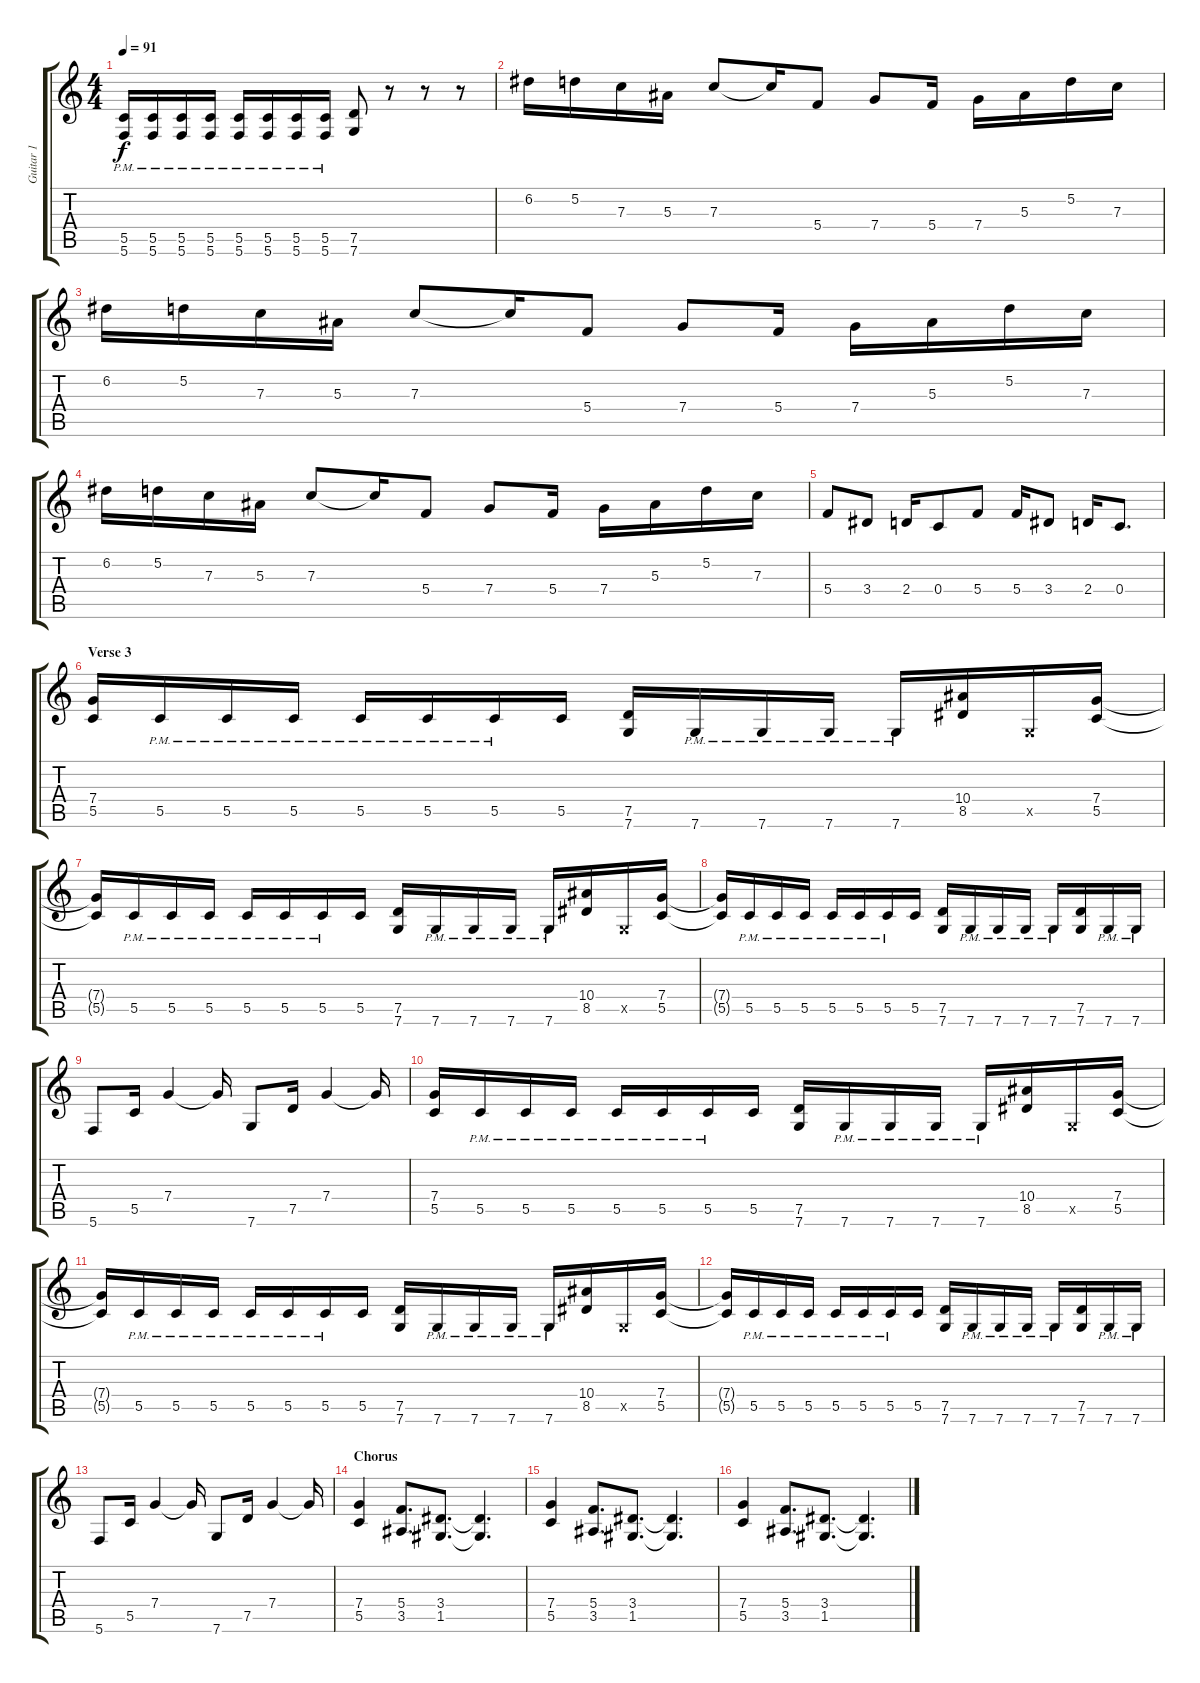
\track ("Guitar 1" "Guitar 1") {instrument distortionguitar}
\staff {score tabs}
\tuning (D4 A3 F3 C3 G2 C2) {hide}
\ts (4 4)
\tempo 91
\clef g2
\ks c
(5.5{pm} 5.6{pm}).16{dy f} (5.5{pm} 5.6{pm}).16 (5.5{pm} 5.6{pm}).16 (5.5{pm} 5.6{pm}).16 (5.5{pm} 5.6{pm}).16 (5.5{pm} 5.6{pm}).16 (5.5{pm} 5.6{pm}).16 (5.5{pm} 5.6{pm}).16 (7.5 7.6).8 r.8 r.8 r.8 |
6.2.16 5.2.16 7.3.16 5.3.16 7.3.8 7.3{t}.16 5.4.8 7.4.8 5.4.16 7.4.16 5.3.16 5.2.16 7.3.16 |
6.2.16 5.2.16 7.3.16 5.3.16 7.3.8 7.3{t}.16 5.4.8 7.4.8 5.4.16 7.4.16 5.3.16 5.2.16 7.3.16 |
6.2.16 5.2.16 7.3.16 5.3.16 7.3.8 7.3{t}.16 5.4.8 7.4.8 5.4.16 7.4.16 5.3.16 5.2.16 7.3.16 |
5.4.8 3.4.8 2.4.16 0.4.8 5.4.8 5.4.16 3.4.8 2.4.16 0.4.8{d} |
\section ("" "Verse 3")
(7.4 5.5).16 5.5{pm}.16 5.5{pm}.16 5.5{pm}.16 5.5{pm}.16 5.5{pm}.16 5.5{pm}.16 5.5.16 (7.5 7.6).16 7.6{pm}.16 7.6{pm}.16 7.6{pm}.16 7.6{pm}.16 (10.4 8.5).16 0.5{x}.16 (7.4 5.5).16 |
(7.4{t} 5.5{t}).16 5.5{pm}.16 5.5{pm}.16 5.5{pm}.16 5.5{pm}.16 5.5{pm}.16 5.5{pm}.16 5.5.16 (7.5 7.6).16 7.6{pm}.16 7.6{pm}.16 7.6{pm}.16 7.6{pm}.16 (10.4 8.5).16 0.5{x}.16 (7.4 5.5).16 |
(7.4{t} 5.5{t}).16 5.5{pm}.16 5.5{pm}.16 5.5{pm}.16 5.5{pm}.16 5.5{pm}.16 5.5{pm}.16 5.5.16 (7.5 7.6).16 7.6{pm}.16 7.6{pm}.16 7.6{pm}.16 7.6{pm}.16 (7.5 7.6).16 7.6{pm}.16 7.6{pm}.16 |
5.6.8 5.5.16 7.4.4 7.4{t}.16 7.6.8 7.5.16 7.4.4 7.4{t}.16 |
(7.4 5.5).16 5.5{pm}.16 5.5{pm}.16 5.5{pm}.16 5.5{pm}.16 5.5{pm}.16 5.5{pm}.16 5.5.16 (7.5 7.6).16 7.6{pm}.16 7.6{pm}.16 7.6{pm}.16 7.6{pm}.16 (10.4 8.5).16 0.5{x}.16 (7.4 5.5).16 |
(7.4{t} 5.5{t}).16 5.5{pm}.16 5.5{pm}.16 5.5{pm}.16 5.5{pm}.16 5.5{pm}.16 5.5{pm}.16 5.5.16 (7.5 7.6).16 7.6{pm}.16 7.6{pm}.16 7.6{pm}.16 7.6{pm}.16 (10.4 8.5).16 0.5{x}.16 (7.4 5.5).16 |
(7.4{t} 5.5{t}).16 5.5{pm}.16 5.5{pm}.16 5.5{pm}.16 5.5{pm}.16 5.5{pm}.16 5.5{pm}.16 5.5.16 (7.5 7.6).16 7.6{pm}.16 7.6{pm}.16 7.6{pm}.16 7.6{pm}.16 (7.5 7.6).16 7.6{pm}.16 7.6{pm}.16 |
5.6.8 5.5.16 7.4.4 7.4{t}.16 7.6.8 7.5.16 7.4.4 7.4{t}.16 |
\section ("" "Chorus")
(7.4 5.5).4 (5.4 3.5).8{d} (3.4 1.5).8{d} (3.4{t} 1.5{t}).4{d} |
(7.4 5.5).4 (5.4 3.5).8{d} (3.4 1.5).8{d} (3.4{t} 1.5{t}).4{d} |
(7.4 5.5).4 (5.4 3.5).8{d} (3.4 1.5).8{d} (3.4{t} 1.5{t}).4{d}
